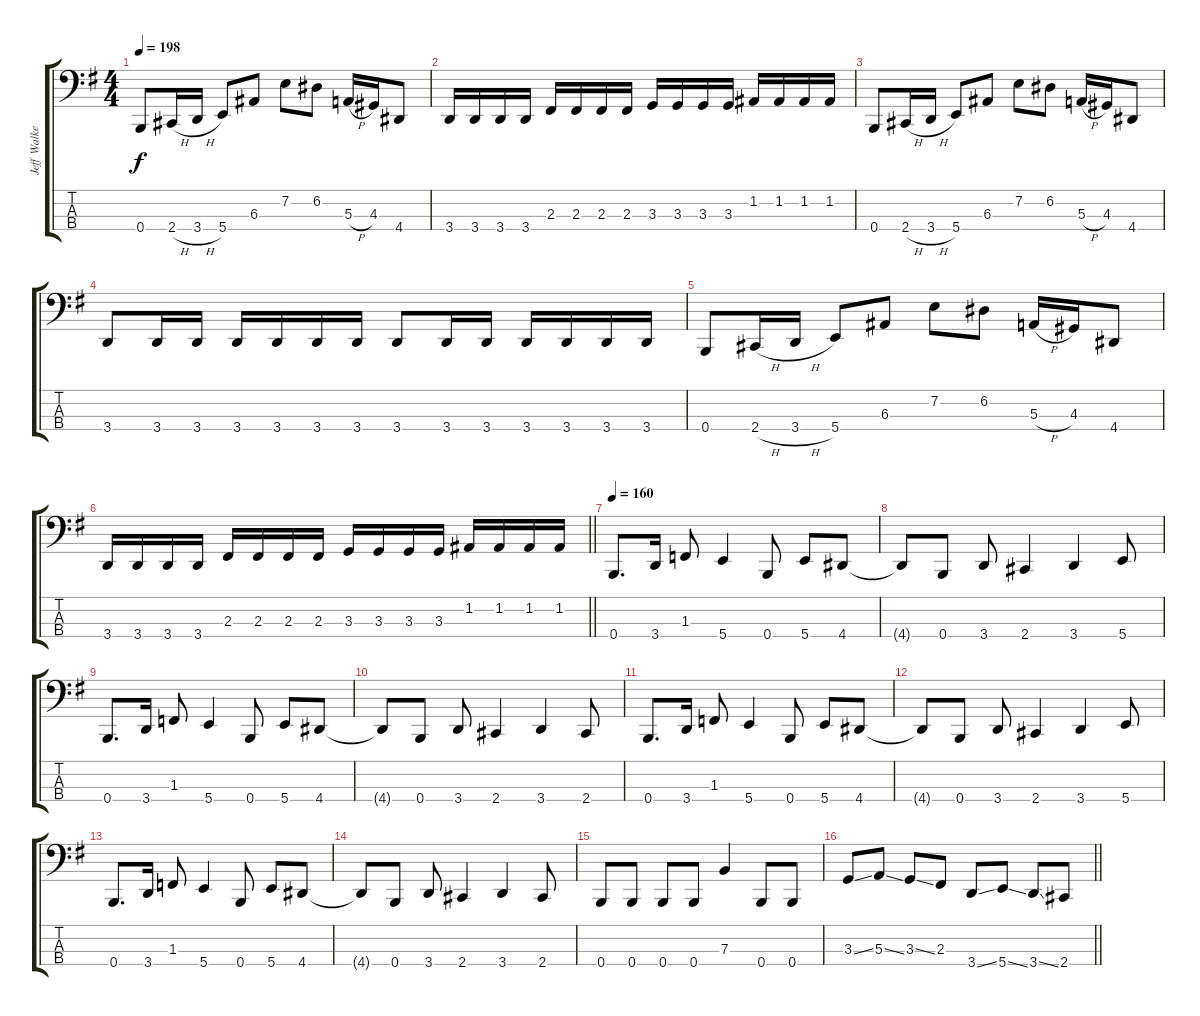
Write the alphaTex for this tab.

\track ("Jeff Walker" "Jeff Walke") {instrument electricbasspick}
\staff {score tabs}
\tuning (D2 A1 E1 B0) {hide}
\ts (4 4)
\tempo 198
\clef f4
\ks g
0.4.8{dy f} 2.4{h}.16 3.4{h}.16 5.4.8 6.3.8 7.2.8 6.2.8 5.3{h}.16 4.3.16 4.4.8 |
3.4.16 3.4.16 3.4.16 3.4.16 2.3.16 2.3.16 2.3.16 2.3.16 3.3.16 3.3.16 3.3.16 3.3.16 1.2.16 1.2.16 1.2.16 1.2.16 |
0.4.8 2.4{h}.16 3.4{h}.16 5.4.8 6.3.8 7.2.8 6.2.8 5.3{h}.16 4.3.16 4.4.8 |
3.4.8 3.4.16 3.4.16 3.4.16 3.4.16 3.4.16 3.4.16 3.4.8 3.4.16 3.4.16 3.4.16 3.4.16 3.4.16 3.4.16 |
0.4.8 2.4{h}.16 3.4{h}.16 5.4.8 6.3.8 7.2.8 6.2.8 5.3{h}.16 4.3.16 4.4.8 |
\barLineRight lightlight
3.4.16 3.4.16 3.4.16 3.4.16 2.3.16 2.3.16 2.3.16 2.3.16 3.3.16 3.3.16 3.3.16 3.3.16 1.2.16 1.2.16 1.2.16 1.2.16 |
\tempo 160
0.4.8{d} 3.4.16 1.3.8 5.4.4 0.4.8 5.4.8 4.4.8 |
4.4{t}.8 0.4.8 3.4.8 2.4.4 3.4.4 5.4.8 |
0.4.8{d} 3.4.16 1.3.8 5.4.4 0.4.8 5.4.8 4.4.8 |
4.4{t}.8 0.4.8 3.4.8 2.4.4 3.4.4 2.4.8 |
0.4.8{d} 3.4.16 1.3.8 5.4.4 0.4.8 5.4.8 4.4.8 |
4.4{t}.8 0.4.8 3.4.8 2.4.4 3.4.4 5.4.8 |
0.4.8{d} 3.4.16 1.3.8 5.4.4 0.4.8 5.4.8 4.4.8 |
4.4{t}.8 0.4.8 3.4.8 2.4.4 3.4.4 2.4.8 |
0.4.8 0.4.8 0.4.8 0.4.8 7.3.4 0.4.8 0.4.8 |
\barLineRight lightlight
3.3{ss}.8 5.3{ss}.8 3.3{ss}.8 2.3.8 3.4{ss}.8 5.4{ss}.8 3.4{ss}.8 2.4.8
